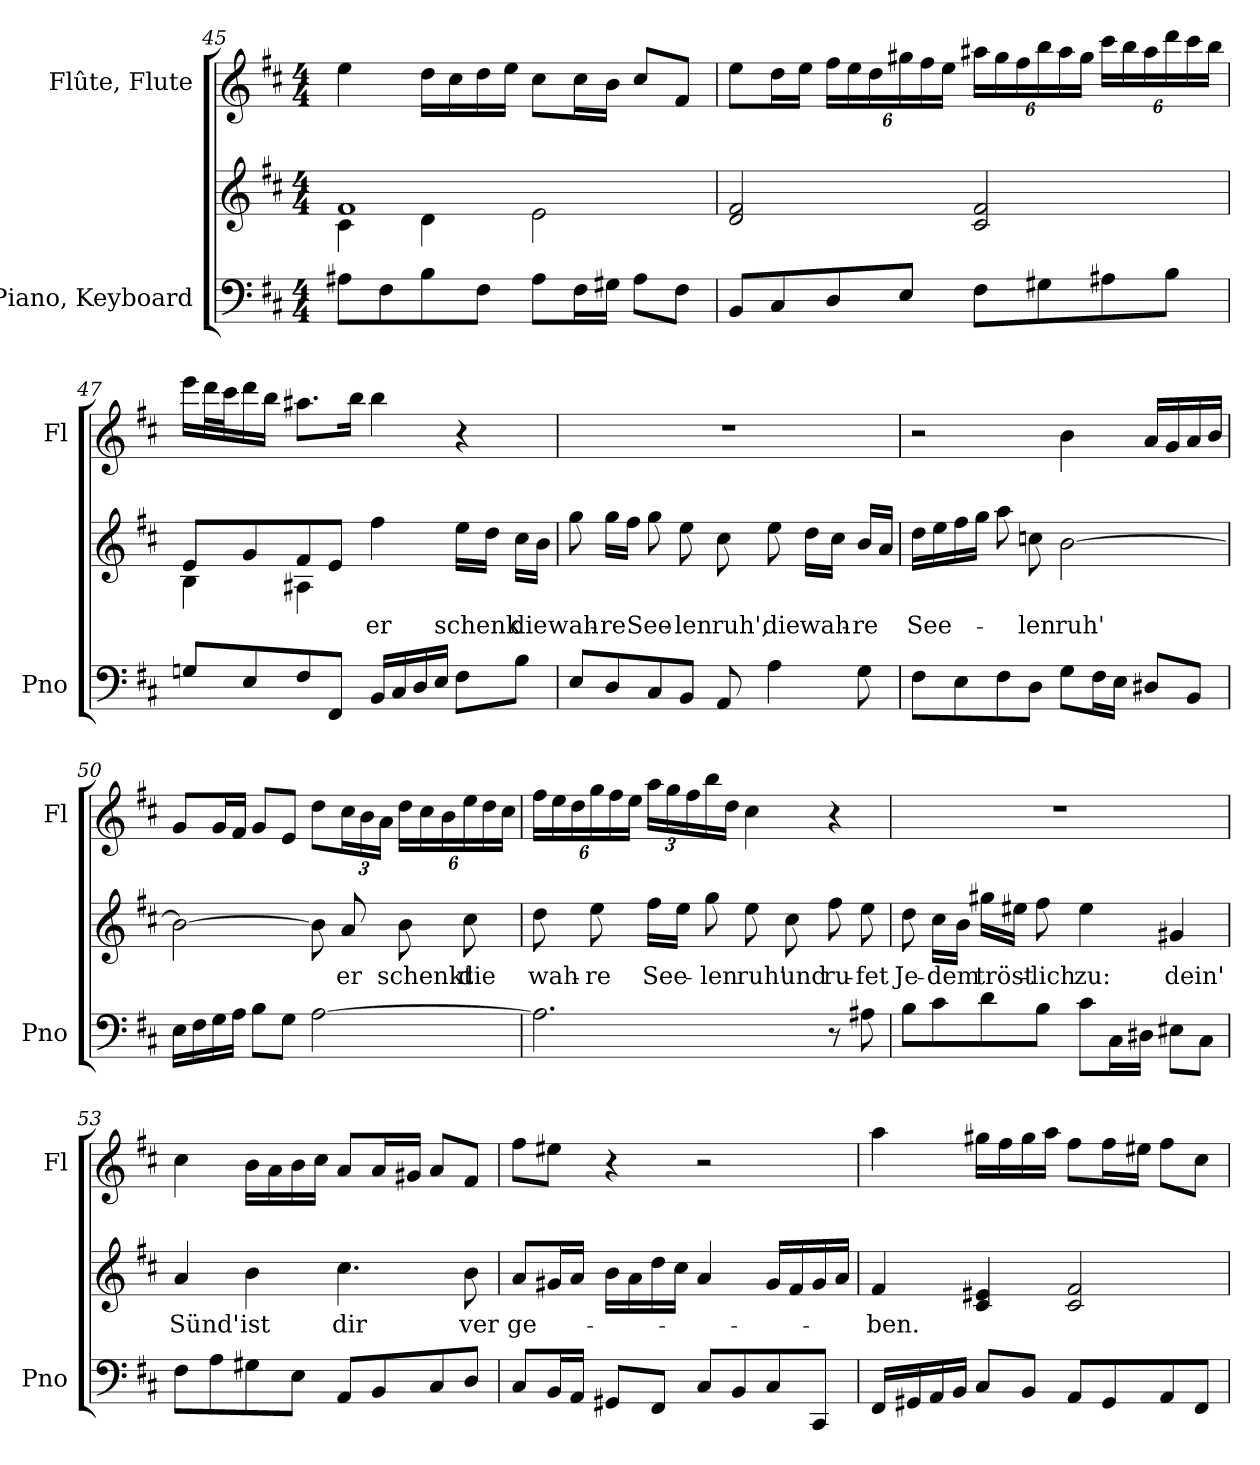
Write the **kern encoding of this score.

**kern	**kern	**text	**kern
*part2	*part2	*part2	*part1
*staff3	*staff2	*staff2	*staff1
*I"Piano, Keyboard	*	*	*I"Flûte, Flute
*I'Pno	*	*	*I'Fl
*clefF4	*clefG2	*	*clefG2
*k[f#c#]	*k[f#c#]	*	*k[f#c#]
*M4/4	*M4/4	*	*M4/4
=45	=45	=45	=45
*	*^	*	*
8A#X\L	1f#!	4c#!\	.	4ee\
8F#\	.	.	.	.
8B\	.	4d!\	.	16dd\LL
.	.	.	.	16cc#\
8F#\J	.	.	.	16dd\
.	.	.	.	16ee\JJ
8A#\L	.	2e!\	.	8cc#\L
16F#\L	.	.	.	16cc#\L
16G#X\JJ	.	.	.	16b\JJ
8A#\L	.	.	.	8cc#/L
8F#\J	.	.	.	8f#/J
*	*v	*v	*	*
!!LO:LB:g=z
=46	=46	=46	=46
8BB/L	2d!/ 2f#!/	.	8ee\L
8C#/	.	.	16dd\L
.	.	.	16ee\JJ
*	*	*	*Xbrackettup
8D/	.	.	24ff#\LL
.	.	.	24ee\
.	.	.	24dd\
8E/J	.	.	24gg#X\
.	.	.	24ff#\
.	.	.	24ee\JJ
8F#\L	2c#!/ 2f#!/	.	24aa#X\LL
.	.	.	24gg#\
.	.	.	24ff#\
8G#X\	.	.	24bb\
.	.	.	24aa#\
.	.	.	24gg#\JJ
8A#X\	.	.	24ccc#\LL
.	.	.	24bb\
.	.	.	24aa#\
8B\J	.	.	24ddd\
.	.	.	24ccc#\
.	.	.	24bb\JJ
=47	=47	=47	=47
*	*^	*	*
8Gn/L	8e!/L	4B!\	.	16eee\LL
.	.	.	.	32ddd\L
.	.	.	.	32ccc#\J
8E/	8g!/	.	.	16ddd\
.	.	.	.	16bb\JJ
8F#/	8f#!/	4A#X!\	.	8.aa#X\L
8FF#/J	8e!/J	.	.	.
.	.	.	.	16bb\Jk
!	!	!	!LO:LY:b	!
16BB/LL	4ff#\	2ryy	er	4bb\
16C#/	.	.	.	.
16D/	.	.	.	.
16E/JJ	.	.	.	.
!	!	!	!LO:LY:b	!
8F#\L	16ee\LL	.	schenk	4r
.	16dd\JJ	.	.	.
!	!	!	!LO:LY:b	!
8B\J	16cc#\LL	.	die	.
.	16b\JJ	.	.	.
*	*v	*v	*	*
!!LO:LB:g=z
=48	=48	=48	=48
!	!	!LO:LY:b	!
8E/L	8gg\	wah-	1r
!	!	!LO:LY:b	!
8D/	16gg\LL	-re	.
.	16ff#\JJ	.	.
!	!	!LO:LY:b	!
8C#/	8gg\	See-	.
!	!	!LO:LY:b	!
8BB/J	8ee\	-len	.
!	!	!LO:LY:b	!
8AA/	8cc#\	ruh',	.
!	!	!LO:LY:b	!
4A\	8ee\	die	.
!	!	!LO:LY:b	!
.	16dd\LL	wah-	.
.	16cc#\JJ	.	.
!	!	!LO:LY:b	!
8G\	16b/LL	-re	.
.	16a/JJ	.	.
=49	=49	=49	=49
!	!	!LO:LY:b	!
8F#\L	16dd\LL	See-	2r
.	16ee\	.	.
8E\	16ff#\	.	.
.	16gg\JJ	.	.
8F#\	8aa\	.	.
!	!	!LO:LY:b	!
8D\J	8ccn\	-len	.
!	!	!LO:LY:b	!
8G\L	[2b\	ruh'	4b\
16F#\L	.	.	.
16E\JJ	.	.	.
8D#X/L	.	.	16a/LL
.	.	.	16g/
8BB/J	.	.	16a/
.	.	.	16b/JJ
=50	=50	=50	=50
16E\LL	2b\_	.	8g/L
16F#\	.	.	.
16G\	.	.	16g/L
16A\JJ	.	.	16f#/JJ
8B\L	.	.	8g/L
8G\J	.	.	8e/J
[2A\	8b\]	.	8dd\L
!	!	!LO:LY:b	!
.	8a/	er	24cc#\L
.	.	.	24b\
.	.	.	24a\JJ
!	!	!LO:LY:b	!
.	8b\	schenkt	24dd\LL
.	.	.	24cc#\
.	.	.	24b\
!	!	!LO:LY:b	!
.	8cc#\	die	24ee\
.	.	.	24dd\
.	.	.	24cc#\JJ
!!LO:PB:g=z
=51	=51	=51	=51
!	!	!LO:LY:b	!
2.A\]	8dd\	wah-	24ff#\LL
.	.	.	24ee\
.	.	.	24dd\
!	!	!LO:LY:b	!
.	8ee\	-re	24gg\
.	.	.	24ff#\
.	.	.	24ee\JJ
!	!	!LO:LY:b	!
.	16ff#\LL	See-	24aa\LL
.	.	.	24gg\
.	16ee\JJ	.	.
.	.	.	24ff#\
!	!	!LO:LY:b	!
.	8gg\	len	16bb\
.	.	.	16dd\JJ
!	!	!LO:LY:b	!
.	8ee\	ruh'	4cc#\
!	!	!LO:LY:b	!
.	8cc#\	und	.
!	!	!LO:LY:b	!
8r	8ff#\	ru-	4r
!	!	!LO:LY:b	!
8A#X\	8ee\	-fet	.
=52	=52	=52	=52
!	!	!LO:LY:b	!
8B\L	8dd\	Je-	1r
!	!	!LO:LY:b	!
8c#\	16cc#\LL	-dem	.
.	16b\JJ	.	.
!	!	!LO:LY:b	!
8d\	16gg#X\LL	tröst-	.
.	16ee#X\JJ	.	.
!	!	!LO:LY:b	!
8B\J	8ff#\	-lich	.
!	!	!LO:LY:b	!
8c#\L	4ee#\	zu:	.
16C#\L	.	.	.
16D#X\JJ	.	.	.
!	!	!LO:LY:b	!
8E#X\L	4g#X/	dein'	.
8C#\J	.	.	.
=53	=53	=53	=53
!	!	!LO:LY:b	!
8F#\L	4a/	Sünd'	4cc#\
8A\	.	.	.
!	!	!LO:LY:b	!
8G#X\	4b\	ist	16b\LL
.	.	.	16a\
8E\J	.	.	16b\
.	.	.	16cc#\JJ
!	!	!LO:LY:b	!
8AA/L	4.cc#\	dir	8a/L
8BB/	.	.	16a/L
.	.	.	16g#X/JJ
8C#/	.	.	8a/L
!	!	!LO:LY:b	!
8D/J	8b\	ver	8f#/J
!!LO:LB:g=z
=54	=54	=54	=54
!	!	!LO:LY:b	!
8C#/L	8a/L	-ge-	8ff#\L
16BB/L	16g#X/L	.	8ee#X\J
16AA/JJ	16a/JJ	.	.
8GG#X/L	16b\LL	.	4r
.	16a\	.	.
8FF#/J	16dd\	.	.
.	16cc#\JJ	.	.
8C#/L	4a/	.	2r
8BB/	.	.	.
8C#/	16g#/LL	.	.
.	16f#/	.	.
8CC#/J	16g#/	.	.
.	16a/JJ	.	.
=55	=55	=55	=55
!	!	!LO:LY:b	!
16FF#/LL	4f#/	ben.	4aa\
16GG#X/	.	.	.
16AA/	.	.	.
16BB/JJ	.	.	.
8C#/L	4c#!/ 4e#X!/	.	16gg#X\LL
.	.	.	16ff#\
8BB/J	.	.	16gg#\
.	.	.	16aa\JJ
8AA/L	2c#!/ 2f#!/	.	8ff#\L
8GG#/	.	.	16ff#\L
.	.	.	16ee#X\JJ
8AA/	.	.	8ff#\L
8FF#/J	.	.	8cc#\J
=	=	=	=
*-	*-	*-	*-
